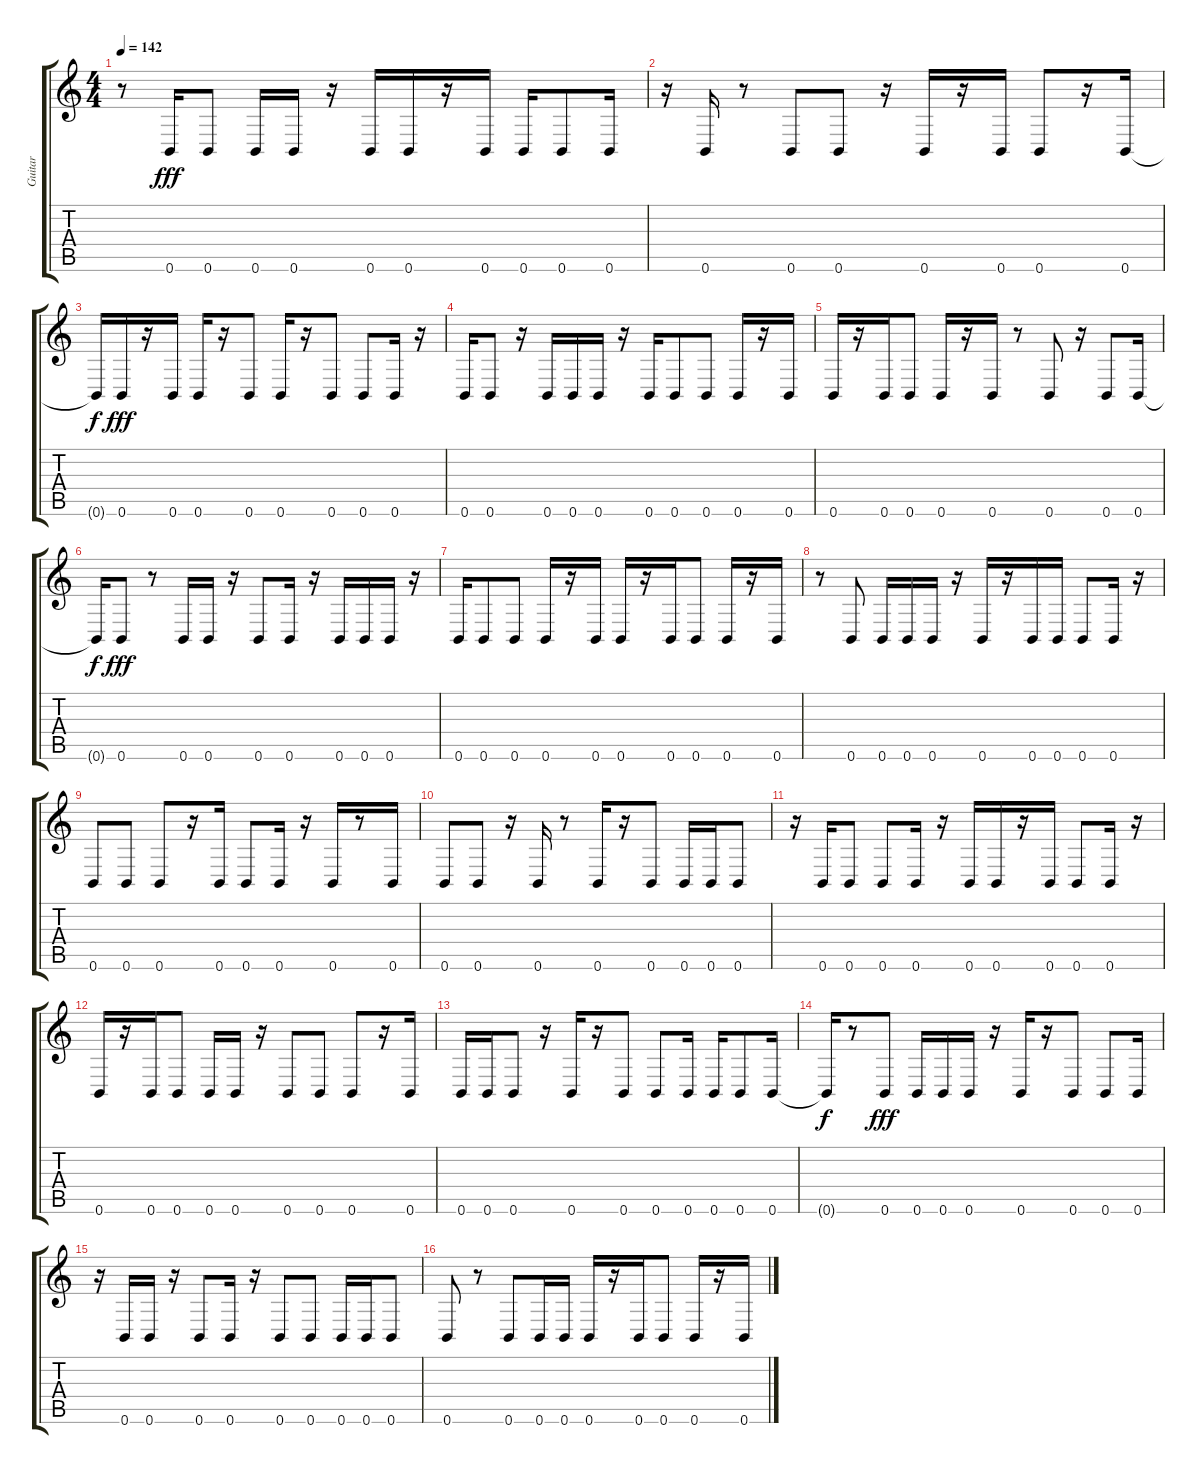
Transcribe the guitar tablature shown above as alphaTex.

\track ("Guitar" "Guitar") {instrument distortionguitar}
\staff {score tabs}
\tuning (Db4 Ab3 E3 B2 Gb2 B1) {hide}
\ts (4 4)
\tempo 142
\clef g2
\ks c
r.8{dy fff} 0.6.16 0.6.8 0.6.16 0.6.16 r.16 0.6.16 0.6.16 r.16 0.6.16 0.6.16 0.6.8 0.6.16 |
r.16 0.6.16 r.8 0.6.8 0.6.8 r.16 0.6.16 r.16 0.6.16 0.6.8 r.16 0.6.16 |
0.6{t}.16{dy f} 0.6.16{dy fff} r.16 0.6.16 0.6.16 r.16 0.6.8 0.6.16 r.16 0.6.8 0.6.8 0.6.16 r.16 |
0.6.16 0.6.8 r.16 0.6.16 0.6.16 0.6.16 r.16 0.6.16 0.6.8 0.6.8 0.6.16 r.16 0.6.16 |
0.6.16 r.16 0.6.16 0.6.8 0.6.16 r.16 0.6.16 r.8 0.6.8 r.16 0.6.8 0.6.16 |
0.6{t}.16{dy f} 0.6.8{dy fff} r.8 0.6.16 0.6.16 r.16 0.6.8 0.6.16 r.16 0.6.16 0.6.16 0.6.16 r.16 |
0.6.16 0.6.8 0.6.8 0.6.16 r.16 0.6.16 0.6.16 r.16 0.6.16 0.6.8 0.6.16 r.16 0.6.16 |
r.8 0.6.8 0.6.16 0.6.16 0.6.16 r.16 0.6.16 r.16 0.6.16 0.6.16 0.6.8 0.6.16 r.16 |
0.6.8 0.6.8 0.6.8 r.16 0.6.16 0.6.8 0.6.16 r.16 0.6.16 r.8 0.6.16 |
0.6.8 0.6.8 r.16 0.6.16 r.8 0.6.16 r.16 0.6.8 0.6.16 0.6.16 0.6.8 |
r.16 0.6.16 0.6.8 0.6.8 0.6.16 r.16 0.6.16 0.6.16 r.16 0.6.16 0.6.8 0.6.16 r.16 |
0.6.16 r.16 0.6.16 0.6.8 0.6.16 0.6.16 r.16 0.6.8 0.6.8 0.6.8 r.16 0.6.16 |
0.6.16 0.6.16 0.6.8 r.16 0.6.16 r.16 0.6.8 0.6.8 0.6.16 0.6.16 0.6.8 0.6.16 |
0.6{t}.16{dy f} r.8 0.6.8{dy fff} 0.6.16 0.6.16 0.6.16 r.16 0.6.16 r.16 0.6.8 0.6.8 0.6.16 |
r.16 0.6.16 0.6.16 r.16 0.6.8 0.6.16 r.16 0.6.8 0.6.8 0.6.16 0.6.16 0.6.8 |
0.6.8 r.8 0.6.8 0.6.16 0.6.16 0.6.16 r.16 0.6.16 0.6.8 0.6.16 r.16 0.6.16
